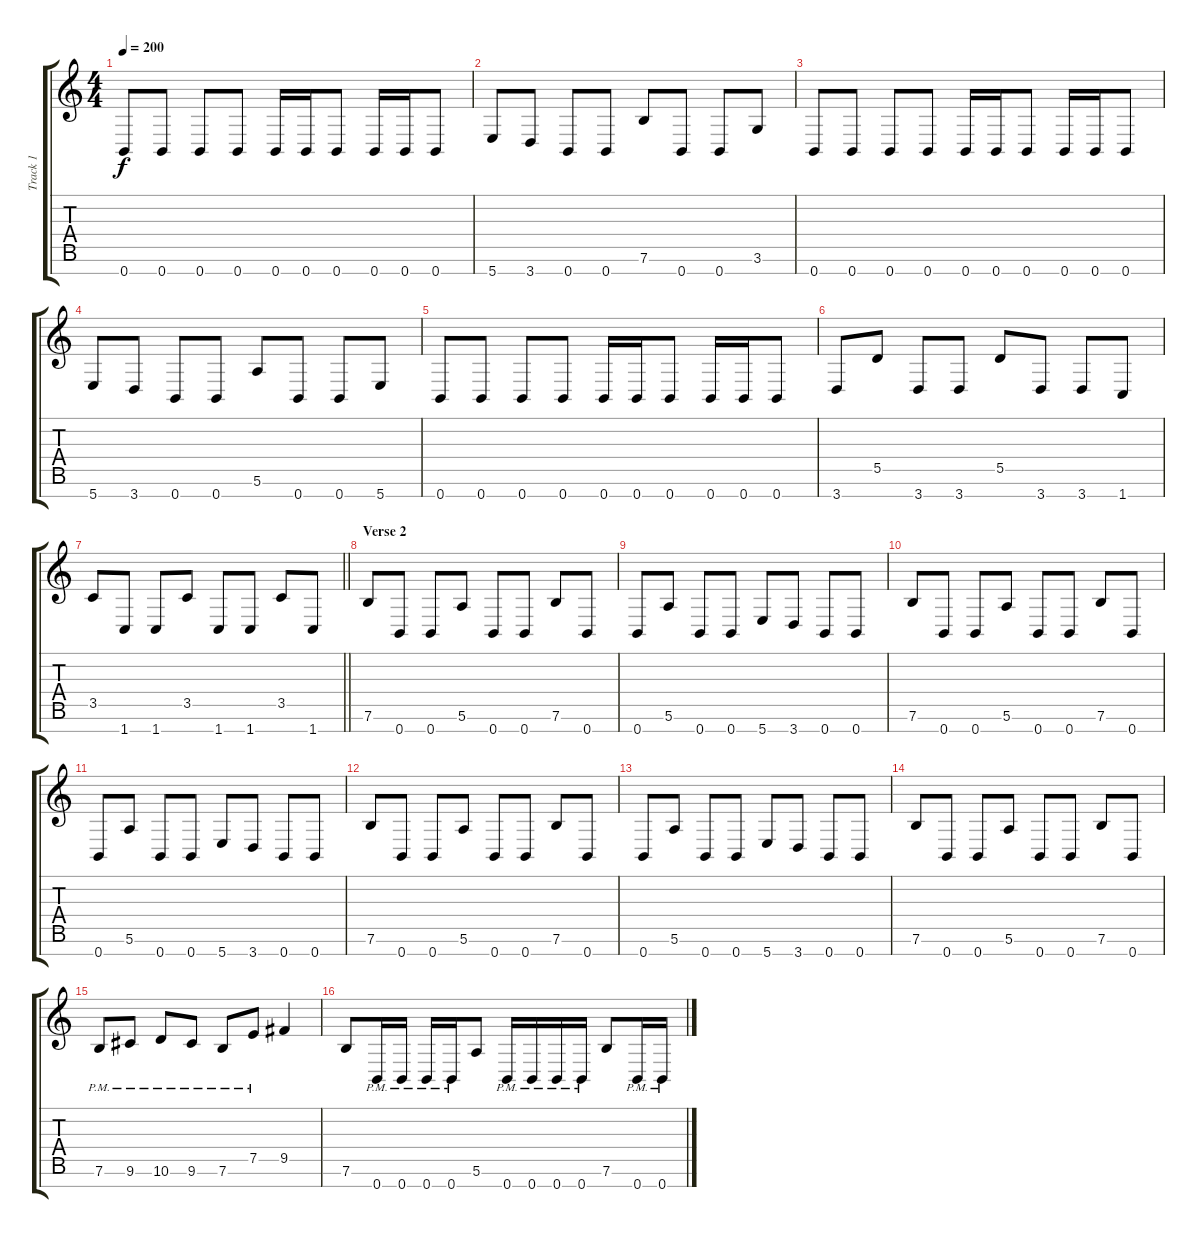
\track ("Track 1" "Track 1") {instrument distortionguitar}
\staff {score tabs}
\tuning (E4 B3 G3 D3 A2 E2 B1) {hide}
\ts (4 4)
\tempo 200
\clef g2
\ks c
0.7.8{dy f} 0.7.8 0.7.8 0.7.8 0.7.16 0.7.16 0.7.8 0.7.16 0.7.16 0.7.8 |
5.7.8 3.7.8 0.7.8 0.7.8 7.6.8 0.7.8 0.7.8 3.6.8 |
0.7.8 0.7.8 0.7.8 0.7.8 0.7.16 0.7.16 0.7.8 0.7.16 0.7.16 0.7.8 |
5.7.8 3.7.8 0.7.8 0.7.8 5.6.8 0.7.8 0.7.8 5.7.8 |
0.7.8 0.7.8 0.7.8 0.7.8 0.7.16 0.7.16 0.7.8 0.7.16 0.7.16 0.7.8 |
3.7.8 5.5.8 3.7.8 3.7.8 5.5.8 3.7.8 3.7.8 1.7.8 |
\barLineRight lightlight
3.5.8 1.7.8 1.7.8 3.5.8 1.7.8 1.7.8 3.5.8 1.7.8 |
\section ("" "Verse 2")
7.6.8 0.7.8 0.7.8 5.6.8 0.7.8 0.7.8 7.6.8 0.7.8 |
0.7.8 5.6.8 0.7.8 0.7.8 5.7.8 3.7.8 0.7.8 0.7.8 |
7.6.8 0.7.8 0.7.8 5.6.8 0.7.8 0.7.8 7.6.8 0.7.8 |
0.7.8 5.6.8 0.7.8 0.7.8 5.7.8 3.7.8 0.7.8 0.7.8 |
7.6.8 0.7.8 0.7.8 5.6.8 0.7.8 0.7.8 7.6.8 0.7.8 |
0.7.8 5.6.8 0.7.8 0.7.8 5.7.8 3.7.8 0.7.8 0.7.8 |
7.6.8 0.7.8 0.7.8 5.6.8 0.7.8 0.7.8 7.6.8 0.7.8 |
7.6{pm}.8 9.6{pm}.8 10.6{pm}.8 9.6{pm}.8 7.6{pm}.8 7.5{pm}.8 9.5.4 |
7.6.8 0.7{pm}.16 0.7{pm}.16 0.7{pm}.16 0.7{pm}.16 5.6.8 0.7{pm}.16 0.7{pm}.16 0.7{pm}.16 0.7{pm}.16 7.6.8 0.7{pm}.16 0.7{pm}.16
